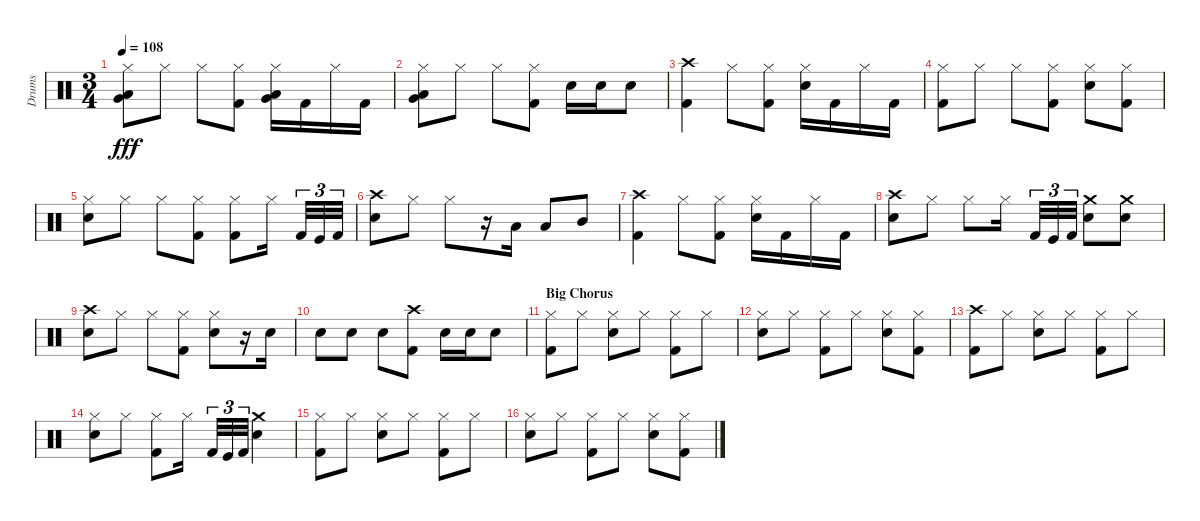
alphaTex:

\track ("Drums" "Drums") {instrument percussion}
\staff {score}
\articulation defaults
\ts (3 4)
\tempo 108
\clef neutral
\ks c
("Hi-Hat (closed)" "Low Tom (hit)" "Very Low Tom (hit)").8{dy fff} "Hi-Hat (closed)".8 "Hi-Hat (closed)".8 ("Hi-Hat (closed)" "Kick (hit) 2").8 ("Hi-Hat (closed)" "Low Tom (hit)" "Very Low Tom (hit)").16 "Kick (hit) 2".16 "Hi-Hat (closed)".16 "Kick (hit) 2".16 |
("Hi-Hat (closed)" "Low Tom (hit)" "Very Low Tom (hit)").8 "Hi-Hat (closed)".8 "Hi-Hat (closed)".8 ("Hi-Hat (closed)" "Kick (hit) 2").8 "Electric Snare (hit)".16 "Electric Snare (hit)".16 "Electric Snare (hit)".8 |
("Crash high (hit)" "Kick (hit) 2").4 "Hi-Hat (closed)".8 ("Hi-Hat (closed)" "Kick (hit) 2").8 ("Hi-Hat (closed)" "Electric Snare (hit)").16 "Kick (hit) 2".16 "Hi-Hat (closed)".16 "Kick (hit) 2".16 |
("Hi-Hat (closed)" "Kick (hit) 2").8 "Hi-Hat (closed)".8 "Hi-Hat (closed)".8 ("Hi-Hat (closed)" "Kick (hit) 2").8 ("Hi-Hat (closed)" "Electric Snare (hit)").8 ("Hi-Hat (closed)" "Kick (hit) 2").8 |
("Hi-Hat (closed)" "Electric Snare (hit)").8 "Hi-Hat (closed)".8 "Hi-Hat (closed)".8 ("Hi-Hat (closed)" "Kick (hit) 2").8 ("Hi-Hat (closed)" "Kick (hit) 2").8 "Hi-Hat (closed)".16 "Kick (hit) 2".32{tu (3 2)} "Kick (hit)".32{tu (3 2)} "Kick (hit) 2".32{tu (3 2)} |
("Crash high (hit)" "Electric Snare (hit)").8 "Hi-Hat (closed)".8 "Hi-Hat (closed)".8 r.16 "Low Tom (hit)".16 "Low Tom (hit)".8 "Mid Tom (hit)".8 |
("Crash high (hit)" "Kick (hit) 2").4 "Hi-Hat (closed)".8 ("Hi-Hat (closed)" "Kick (hit) 2").8 ("Hi-Hat (closed)" "Electric Snare (hit)").16 "Kick (hit) 2".16 "Hi-Hat (closed)".16 "Kick (hit) 2".16 |
("Crash high (hit)" "Electric Snare (hit)").8 "Hi-Hat (closed)".8 "Hi-Hat (closed)".8 "Hi-Hat (closed)".16 "Kick (hit) 2".32{tu (3 2)} "Kick (hit)".32{tu (3 2)} "Kick (hit) 2".32{tu (3 2)} ("Crash medium (hit)" "Electric Snare (hit)").8 ("Crash medium (hit)" "Electric Snare (hit)").8 |
("Crash high (hit)" "Electric Snare (hit)").8 "Hi-Hat (closed)".8 "Hi-Hat (closed)".8 ("Hi-Hat (closed)" "Kick (hit) 2").8 ("Hi-Hat (closed)" "Electric Snare (hit)").8 r.16 "Electric Snare (hit)".16 |
"Electric Snare (hit)".8 "Electric Snare (hit)".8 "Electric Snare (hit)".8 ("Crash high (hit)" "Kick (hit) 2").8 "Electric Snare (hit)".16 "Electric Snare (hit)".16 "Electric Snare (hit)".8 |
\section ("" "Big Chorus")
("Hi-Hat (closed)" "Kick (hit) 2").8 "Hi-Hat (closed)".8 ("Hi-Hat (closed)" "Electric Snare (hit)").8 "Hi-Hat (closed)".8 ("Hi-Hat (closed)" "Kick (hit) 2").8 "Hi-Hat (closed)".8 |
("Hi-Hat (closed)" "Electric Snare (hit)").8 "Hi-Hat (closed)".8 ("Hi-Hat (closed)" "Kick (hit) 2").8 "Hi-Hat (closed)".8 ("Hi-Hat (closed)" "Electric Snare (hit)").8 ("Hi-Hat (closed)" "Kick (hit) 2").8 |
("Crash high (hit)" "Kick (hit) 2").8 "Hi-Hat (closed)".8 ("Hi-Hat (closed)" "Electric Snare (hit)").8 "Hi-Hat (closed)".8 ("Hi-Hat (closed)" "Kick (hit) 2").8 "Hi-Hat (closed)".8 |
("Hi-Hat (closed)" "Electric Snare (hit)").8 "Hi-Hat (closed)".8 ("Hi-Hat (closed)" "Kick (hit) 2").8 "Hi-Hat (closed)".16 "Kick (hit) 2".32{tu (3 2)} "Kick (hit)".32{tu (3 2)} "Kick (hit) 2".32{tu (3 2)} ("Crash medium (hit)" "Electric Snare (hit)").4 |
("Hi-Hat (closed)" "Kick (hit) 2").8 "Hi-Hat (closed)".8 ("Hi-Hat (closed)" "Electric Snare (hit)").8 "Hi-Hat (closed)".8 ("Hi-Hat (closed)" "Kick (hit) 2").8 "Hi-Hat (closed)".8 |
("Hi-Hat (closed)" "Electric Snare (hit)").8 "Hi-Hat (closed)".8 ("Hi-Hat (closed)" "Kick (hit) 2").8 "Hi-Hat (closed)".8 ("Hi-Hat (closed)" "Electric Snare (hit)").8 ("Hi-Hat (closed)" "Kick (hit) 2").8
